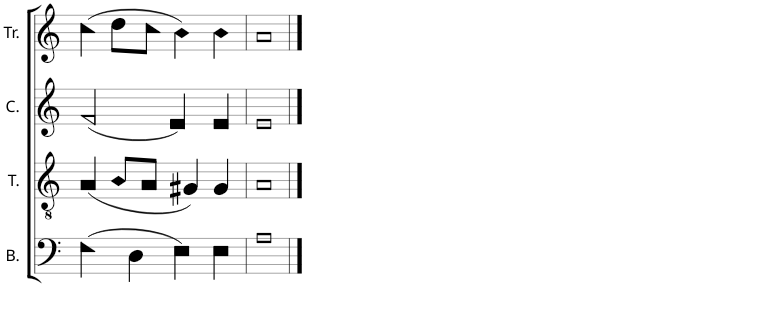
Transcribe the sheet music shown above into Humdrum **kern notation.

**kern	**kern	**kern	**kern
*part4	*part3	*part2	*part1
*staff4	*staff3	*staff2	*staff1
*I"B.	*I"T.	*I"C.	*I"Tr.
*I'B.	*I'T.	*I'C.	*I'Tr.
!!LO:PB:g=z
*clefF4	*clefGv2	*clefG2	*clefG2
*k[]	*k[]	*k[]	*k[]
*M4/4	*M4/4	*M4/4	*M4/4
*met(c)	*met(c)	*met(c)	*met(c)
=22	=22	=22	=22
(4F!\	(4A!/	(2f!/	(4cc!\
4D!\	8B!/L	.	8dd!\L
.	8A!/J	.	8cc!\J
4E!\)	4G#X!/)	4e!/)	4b!\)
4E!\	4G#!/	4e!/	4b!\
=23	=23	=23	=23
1A!	1A!	1e!	1a!
==	==	==	==
*-	*-	*-	*-
